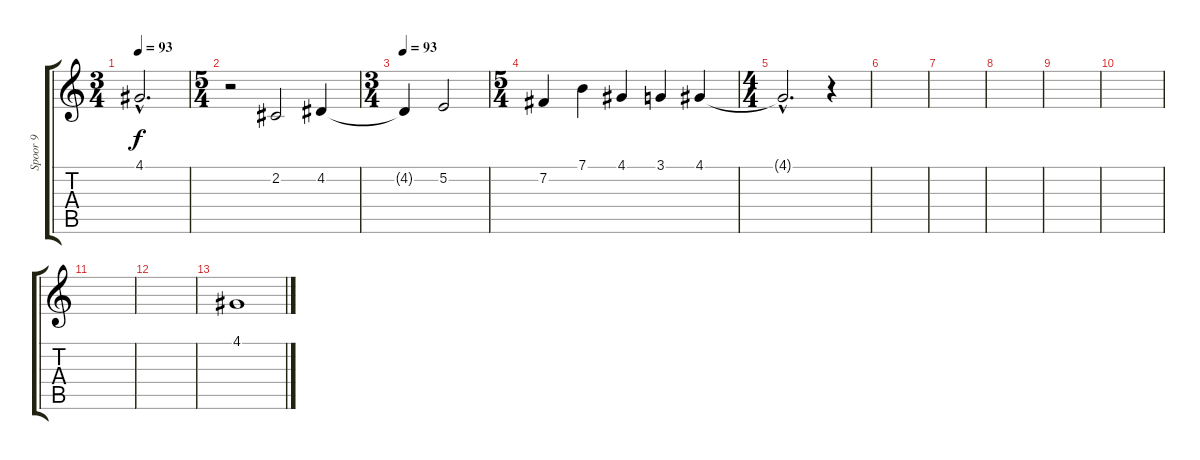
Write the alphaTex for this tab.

\track ("Spoor 9" "Spoor 9") {instrument choiraahs}
\staff {score tabs}
\tuning (E4 B3 G3 D3 A2 E2) {hide}
\ts (3 4)
\tempo 93
\clef g2
\ks c
4.1{hac t}.2{d dy f} |
\ts (5 4)
r.2 2.2.2 4.2.4 |
\ts (3 4)
\tempo 93
4.2{t}.4 5.2.2 |
\ts (5 4)
7.2.4 7.1.4 4.1.4 3.1.4 4.1.4 |
\ts (4 4)
4.1{hac t}.2{d} r.4 |
|
|
|
|
|
|
|
4.1.1
